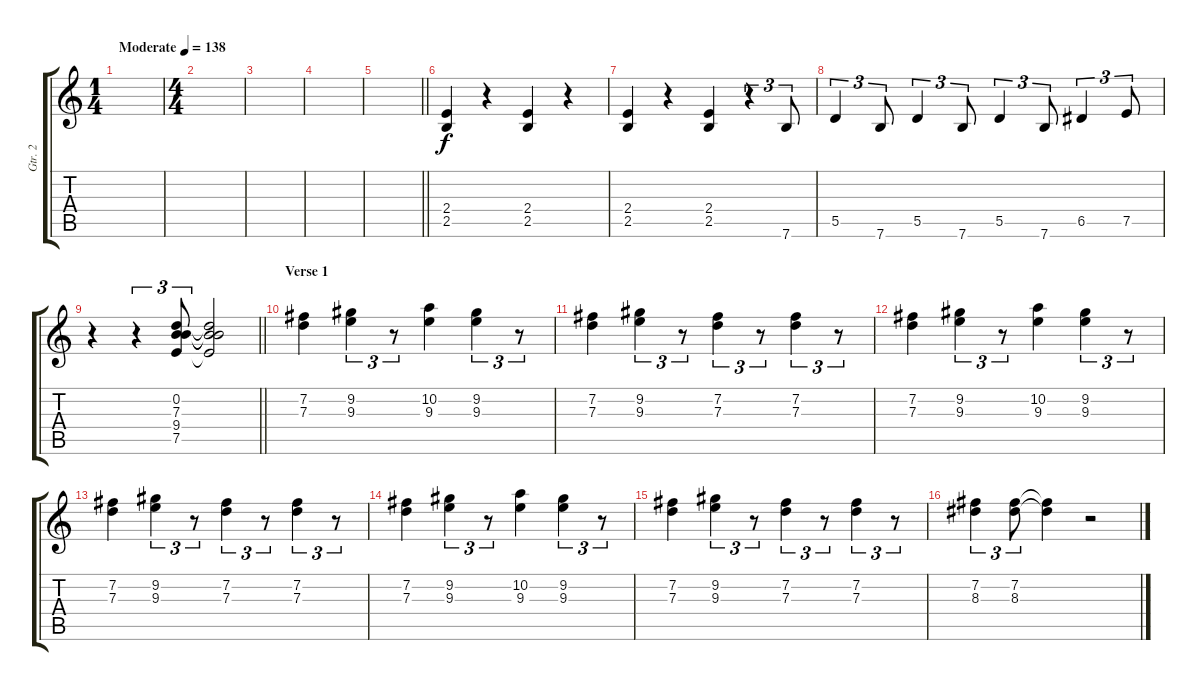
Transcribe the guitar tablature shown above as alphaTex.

\track ("Gtr. 2" "Gtr. 2") {instrument electricguitarclean}
\staff {score tabs}
\tuning (E4 B3 G3 D3 A2 E2) {hide}
\ts (1 4)
\tempo (138 "Moderate")
\clef g2
\ks c
|
\ts (4 4)
|
|
|
\barLineRight lightlight
|
\section ("" "")
(2.4 2.5).4 r.4 (2.4 2.5).4 r.4 |
(2.4 2.5).4 r.4 (2.4 2.5).4 r.4{tu (3 2)} 7.6.8{tu (3 2)} |
5.5.4{tu (3 2)} 7.6.8{tu (3 2)} 5.5.4{tu (3 2)} 7.6.8{tu (3 2)} 5.5.4{tu (3 2)} 7.6.8{tu (3 2)} 6.5.4{tu (3 2)} 7.5.8{tu (3 2)} |
\barLineRight lightlight
r.4 r.4{tu (3 2)} (0.2 7.3 9.4 7.5).8{tu (3 2)} (0.2{t} 7.3{t} 9.4{t} 7.5{t}).2 |
\section ("" "Verse 1")
(7.2 7.3).4 (9.2 9.3).4{tu (3 2)} r.8{tu (3 2)} (10.2 9.3).4 (9.2 9.3).4{tu (3 2)} r.8{tu (3 2)} |
(7.2 7.3).4 (9.2 9.3).4{tu (3 2)} r.8{tu (3 2)} (7.2 7.3).4{tu (3 2)} r.8{tu (3 2)} (7.2 7.3).4{tu (3 2)} r.8{tu (3 2)} |
(7.2 7.3).4 (9.2 9.3).4{tu (3 2)} r.8{tu (3 2)} (10.2 9.3).4 (9.2 9.3).4{tu (3 2)} r.8{tu (3 2)} |
(7.2 7.3).4 (9.2 9.3).4{tu (3 2)} r.8{tu (3 2)} (7.2 7.3).4{tu (3 2)} r.8{tu (3 2)} (7.2 7.3).4{tu (3 2)} r.8{tu (3 2)} |
(7.2 7.3).4 (9.2 9.3).4{tu (3 2)} r.8{tu (3 2)} (10.2 9.3).4 (9.2 9.3).4{tu (3 2)} r.8{tu (3 2)} |
(7.2 7.3).4 (9.2 9.3).4{tu (3 2)} r.8{tu (3 2)} (7.2 7.3).4{tu (3 2)} r.8{tu (3 2)} (7.2 7.3).4{tu (3 2)} r.8{tu (3 2)} |
(7.2 8.3).4{tu (3 2)} (7.2 8.3).8{tu (3 2)} (7.2{t} 8.3{t}).4 r.2
